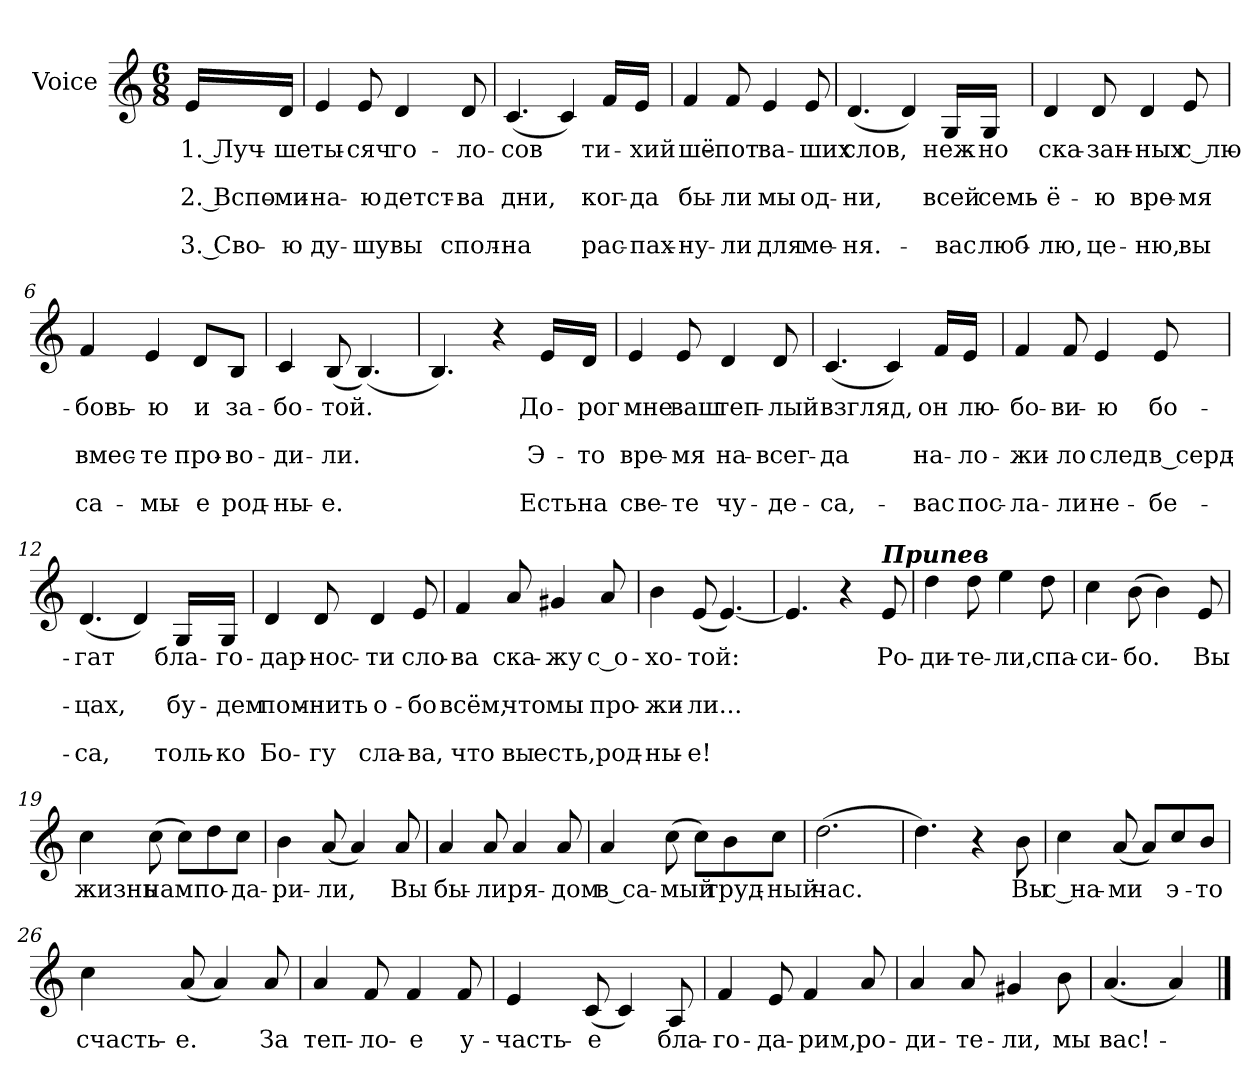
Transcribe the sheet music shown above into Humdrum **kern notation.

**kern	**text	**text	**text	**text	**text
*part1	*part1	*part1	*part1	*part1	*part1
*staff1	*staff1	*staff1	*staff1	*staff1	*staff1
*I"Voice	*	*	*	*	*
*clefG2	*	*	*	*	*
*k[]	*	*	*	*	*
*a:	*	*	*	*	*
*M6/8	*	*	*	*	*
=	=	=	=	=	=
!	!LO:LY:b	!	!LO:LY:b	!	!LO:LY:b
16e/LL	1. Луч-	.	2. Вспо-	.	3. Сво-
!	!LO:LY:b	!	!LO:LY:b	!	!LO:LY:b
16d/JJ	-ше	.	-ми-	.	-ю
=1	=1	=1	=1	=1	=1
!	!LO:LY:b	!	!LO:LY:b	!	!LO:LY:b
4e/	ты-	.	-на-	.	ду-
!	!LO:LY:b	!	!LO:LY:b	!	!LO:LY:b
8e/	-сяч	.	-ю	.	-шу
!	!LO:LY:b	!	!LO:LY:b	!	!LO:LY:b
4d/	го-	.	детст-	.	вы
!	!LO:LY:b	!	!LO:LY:b	!	!LO:LY:b
8d/	-ло-	.	-ва	.	спол-
=2	=2	=2	=2	=2	=2
!	!LO:LY:b	!	!LO:LY:b	!	!LO:LY:b
(<4.c/	-сов	.	дни,	.	-на
4c/)	.	.	.	.	.
!	!LO:LY:b	!	!LO:LY:b	!	!LO:LY:b
16f/LL	ти-	.	ког-	.	рас-
!	!LO:LY:b	!	!LO:LY:b	!	!LO:LY:b
16e/JJ	-хий	.	-да	.	-пах-
=3	=3	=3	=3	=3	=3
!	!LO:LY:b	!	!LO:LY:b	!	!LO:LY:b
4f/	шё-	.	бы-	.	-ну-
!	!LO:LY:b	!	!LO:LY:b	!	!LO:LY:b
8f/	-пот	.	-ли	.	-ли
!	!LO:LY:b	!	!LO:LY:b	!	!LO:LY:b
4e/	ва-	.	мы	.	для
!	!LO:LY:b	!	!LO:LY:b	!	!LO:LY:b
8e/	-ших	.	од-	.	ме-
!!LO:LB:g=z
=4	=4	=4	=4	=4	=4
!	!LO:LY:b	!	!LO:LY:b	!	!LO:LY:b
(<4.d/	слов,	.	-ни,	.	-ня.-
4d/)	.	.	.	.	.
!	!LO:LY:b	!	!LO:LY:b	!	!LO:LY:b
16G/LL	неж-	.	всей	.	-вас
!	!LO:LY:b	!	!LO:LY:b	!	!LO:LY:b
16G/JJ	-но	.	семь-	.	люб-
=5	=5	=5	=5	=5	=5
!	!LO:LY:b	!	!LO:LY:b	!	!LO:LY:b
4d/	ска-	.	-ё-	.	-лю,
!	!LO:LY:b	!	!LO:LY:b	!	!LO:LY:b
8d/	-зан-	.	-ю	.	це-
!	!LO:LY:b	!	!LO:LY:b	!	!LO:LY:b
4d/	-ных	.	вре-	.	-ню,
!	!LO:LY:b	!	!LO:LY:b	!	!LO:LY:b
8e/	с лю-	.	-мя	.	вы
=6	=6	=6	=6	=6	=6
!	!LO:LY:b	!	!LO:LY:b	!	!LO:LY:b
4f/	-бовь-	.	вмес-	.	са-
!	!LO:LY:b	!	!LO:LY:b	!	!LO:LY:b
4e/	-ю	.	-те	.	-мы-
!	!LO:LY:b	!	!LO:LY:b	!	!LO:LY:b
8d/L	и	.	про-	.	-е
!	!LO:LY:b	!	!LO:LY:b	!	!LO:LY:b
8B/J	за-	.	-во-	.	род-
=7	=7	=7	=7	=7	=7
!	!LO:LY:b	!	!LO:LY:b	!	!LO:LY:b
4c/	-бо-	.	-ди-	.	-ны-
!	!LO:LY:b	!	!LO:LY:b	!	!LO:LY:b
(<8B/	-той.	.	-ли.	.	-е.
(<4.B/)	.	.	.	.	.
=8	=8	=8	=8	=8	=8
4.B/)	.	.	.	.	.
4r	.	.	.	.	.
!	!LO:LY:b	!	!LO:LY:b	!	!LO:LY:b
16e/LL	До-	.	Э-	.	Есть
!	!LO:LY:b	!	!LO:LY:b	!	!LO:LY:b
16d/JJ	-рог	.	-то	.	на
!!LO:LB:g=z
=9	=9	=9	=9	=9	=9
!	!LO:LY:b	!	!LO:LY:b	!	!LO:LY:b
4e/	мне	.	вре-	.	све-
!	!LO:LY:b	!	!LO:LY:b	!	!LO:LY:b
8e/	ваш	.	-мя	.	-те
!	!LO:LY:b	!	!LO:LY:b	!	!LO:LY:b
4d/	теп-	.	на-	.	чу-
!	!LO:LY:b	!	!LO:LY:b	!	!LO:LY:b
8d/	-лый	.	-всег-	.	-де-
=10	=10	=10	=10	=10	=10
!	!LO:LY:b	!	!LO:LY:b	!	!LO:LY:b
(<4.c/	взгляд,	.	-да	.	-са,-
4c/)	.	.	.	.	.
!	!LO:LY:b	!	!LO:LY:b	!	!LO:LY:b
16f/LL	он	.	на-	.	-вас
!	!LO:LY:b	!	!LO:LY:b	!	!LO:LY:b
16e/JJ	лю-	.	-ло-	.	пос-
=11	=11	=11	=11	=11	=11
!	!LO:LY:b	!	!LO:LY:b	!	!LO:LY:b
4f/	-бо-	.	-жи-	.	-ла-
!	!LO:LY:b	!	!LO:LY:b	!	!LO:LY:b
8f/	-ви-	.	-ло	.	-ли
!	!LO:LY:b	!	!LO:LY:b	!	!LO:LY:b
4e/	-ю	.	след	.	не-
!	!LO:LY:b	!	!LO:LY:b	!	!LO:LY:b
8e/	бо-	.	в серд-	.	-бе-
=12	=12	=12	=12	=12	=12
!	!LO:LY:b	!	!LO:LY:b	!	!LO:LY:b
(<4.d/	-гат	.	-цах,	.	-са,
4d/)	.	.	.	.	.
!	!LO:LY:b	!	!LO:LY:b	!	!LO:LY:b
16G/LL	бла-	.	бу-	.	толь-
!	!LO:LY:b	!	!LO:LY:b	!	!LO:LY:b
16G/JJ	-го-	.	-дем	.	-ко
=13	=13	=13	=13	=13	=13
!	!LO:LY:b	!	!LO:LY:b	!	!LO:LY:b
4d/	-дар-	.	пом-	.	Бо-
!	!LO:LY:b	!	!LO:LY:b	!	!LO:LY:b
8d/	-нос-	.	-нить	.	-гу
!	!LO:LY:b	!	!LO:LY:b	!	!LO:LY:b
4d/	-ти	.	о-	.	сла-
!	!LO:LY:b	!	!LO:LY:b	!	!LO:LY:b
8e/	сло-	.	-бо	.	-ва,
!!LO:LB:g=z
=14	=14	=14	=14	=14	=14
!	!LO:LY:b	!	!LO:LY:b	!	!LO:LY:b
4f/	-ва	.	всём,	.	что
!	!LO:LY:b	!	!LO:LY:b	!	!LO:LY:b
8a/	ска-	.	что	.	вы
!	!LO:LY:b	!	!LO:LY:b	!	!LO:LY:b
4g#X/	-жу	.	мы	.	есть,
!	!LO:LY:b	!	!LO:LY:b	!	!LO:LY:b
8a/	с о-	.	про-	.	род-
=15	=15	=15	=15	=15	=15
!	!LO:LY:b	!	!LO:LY:b	!	!LO:LY:b
4b\	-хо-	.	-жи-	.	-ны-
!	!LO:LY:b	!	!LO:LY:b	!	!LO:LY:b
(<8e/	-той:	.	-ли...	.	-е!
[4.e/)	.	.	.	.	.
=16	=16	=16	=16	=16	=16
4.e/]	.	.	.	.	.
4r	.	.	.	.	.
!LO:TX:a:Bi:t=Припев	!	!	!	!	!
!	!LO:LY:b	!	!	!	!
8e/	Ро-	.	.	.	.
=17	=17	=17	=17	=17	=17
!	!LO:LY:b	!	!	!	!
4dd\	-ди-	.	.	.	.
!	!LO:LY:b	!	!	!	!
8dd\	-те-	.	.	.	.
!	!LO:LY:b	!	!	!	!
4ee\	-ли,	.	.	.	.
!	!LO:LY:b	!	!	!	!
8dd\	спа-	.	.	.	.
=18	=18	=18	=18	=18	=18
!	!LO:LY:b	!	!	!	!
4cc\	-си-	.	.	.	.
!	!LO:LY:b	!	!	!	!
(>8b\	-бо.	.	.	.	.
4b\)	.	.	.	.	.
!	!LO:LY:b	!	!	!	!
8e/	Вы	.	.	.	.
=19	=19	=19	=19	=19	=19
!	!LO:LY:b	!	!	!	!
4cc\	жизнь	.	.	.	.
!	!LO:LY:b	!	!	!	!
(>8cc\	нам	.	.	.	.
8cc\L)	.	.	.	.	.
!	!LO:LY:b	!	!	!	!
8dd\	по-	.	.	.	.
!	!LO:LY:b	!	!	!	!
8cc\J	-да-	.	.	.	.
!!LO:LB:g=z
=20	=20	=20	=20	=20	=20
!	!LO:LY:b	!	!	!	!
4b\	-ри-	.	.	.	.
!	!LO:LY:b	!	!	!	!
(<8a/	-ли,	.	.	.	.
4a/)	.	.	.	.	.
!	!LO:LY:b	!	!	!	!
8a/	Вы	.	.	.	.
=21	=21	=21	=21	=21	=21
!	!LO:LY:b	!	!	!	!
4a/	бы-	.	.	.	.
!	!LO:LY:b	!	!	!	!
8a/	-ли	.	.	.	.
!	!LO:LY:b	!	!	!	!
4a/	ря-	.	.	.	.
!	!LO:LY:b	!	!	!	!
8a/	-дом	.	.	.	.
=22	=22	=22	=22	=22	=22
!	!LO:LY:b	!	!	!	!
4a/	в са-	.	.	.	.
!	!LO:LY:b	!	!	!	!
(>8cc\	-мый	.	.	.	.
8cc\L)	.	.	.	.	.
!	!LO:LY:b	!	!	!	!
8b\	труд-	.	.	.	.
!	!LO:LY:b	!	!	!	!
8cc\J	-ный	.	.	.	.
=23	=23	=23	=23	=23	=23
!	!LO:LY:b	!	!	!	!
(>2.dd\	час.	.	.	.	.
=24	=24	=24	=24	=24	=24
4.dd\)	.	.	.	.	.
4r	.	.	.	.	.
!	!LO:LY:b	!	!	!	!
8b\	Вы	.	.	.	.
=25	=25	=25	=25	=25	=25
!	!LO:LY:b	!	!	!	!
4cc\	с на-	.	.	.	.
!	!LO:LY:b	!	!	!	!
(<8a/	-ми	.	.	.	.
8a/L)	.	.	.	.	.
!	!LO:LY:b	!	!	!	!
8cc/	э-	.	.	.	.
!	!LO:LY:b	!	!	!	!
8b/J	-то	.	.	.	.
!!LO:LB:g=z
=26	=26	=26	=26	=26	=26
!	!LO:LY:b	!	!	!	!
4cc\	счасть-	.	.	.	.
!	!LO:LY:b	!	!	!	!
(<8a/	-е.	.	.	.	.
4a/)	.	.	.	.	.
!	!LO:LY:b	!	!	!	!
8a/	За	.	.	.	.
=27	=27	=27	=27	=27	=27
!	!LO:LY:b	!	!	!	!
4a/	теп-	.	.	.	.
!	!LO:LY:b	!	!	!	!
8f/	-ло-	.	.	.	.
!	!LO:LY:b	!	!	!	!
4f/	-е	.	.	.	.
!	!LO:LY:b	!	!	!	!
8f/	у-	.	.	.	.
=28	=28	=28	=28	=28	=28
!	!LO:LY:b	!	!	!	!
4e/	-часть-	.	.	.	.
!	!LO:LY:b	!	!	!	!
(<8c/	-е	.	.	.	.
4c/)	.	.	.	.	.
!	!LO:LY:b	!	!	!	!
8A/	бла-	.	.	.	.
=29	=29	=29	=29	=29	=29
!	!LO:LY:b	!	!	!	!
4f/	-го-	.	.	.	.
!	!LO:LY:b	!	!	!	!
8e/	-да-	.	.	.	.
!	!LO:LY:b	!	!	!	!
4f/	-рим,	.	.	.	.
!	!LO:LY:b	!	!	!	!
8a/	ро-	.	.	.	.
=30	=30	=30	=30	=30	=30
!	!LO:LY:b	!	!	!	!
4a/	-ди-	.	.	.	.
!	!LO:LY:b	!	!	!	!
8a/	-те-	.	.	.	.
!	!LO:LY:b	!	!	!	!
4g#X/	-ли,	.	.	.	.
!	!LO:LY:b	!	!	!	!
8b\	мы	.	.	.	.
=31	=31	=31	=31	=31	=31
!	!LO:LY:b	!	!	!	!
(<4.a/	вас!-	.	.	.	.
4a/)	.	.	.	.	.
==	==	==	==	==	==
*-	*-	*-	*-	*-	*-
